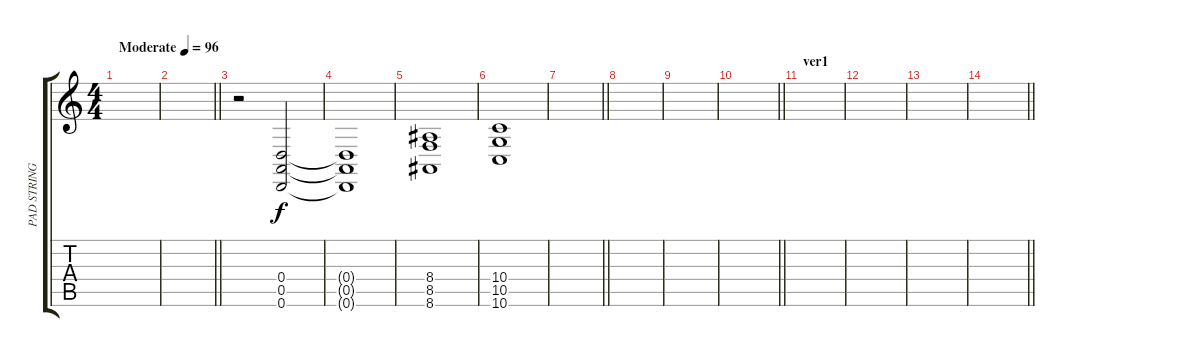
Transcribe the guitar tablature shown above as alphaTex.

\track ("PAD STRING" "PAD STRING") {instrument tremolostrings}
\staff {score tabs}
\tuning (E4 B3 G3 D3 A2 D2) {hide}
\ts (4 4)
\tempo (96 "Moderate")
\clef g2
\ks c
|
\barLineRight lightlight
|
r.2{volume 0} (0.4 0.5 0.6).2{volume 12} |
(0.4{t} 0.5{t} 0.6{t}).1 |
(8.4 8.5 8.6).1 |
(10.4 10.5 10.6).1 |
\barLineRight lightlight
|
|
|
\barLineRight lightlight
|
\section ("" "ver1")
|
|
|
\barLineRight lightlight
